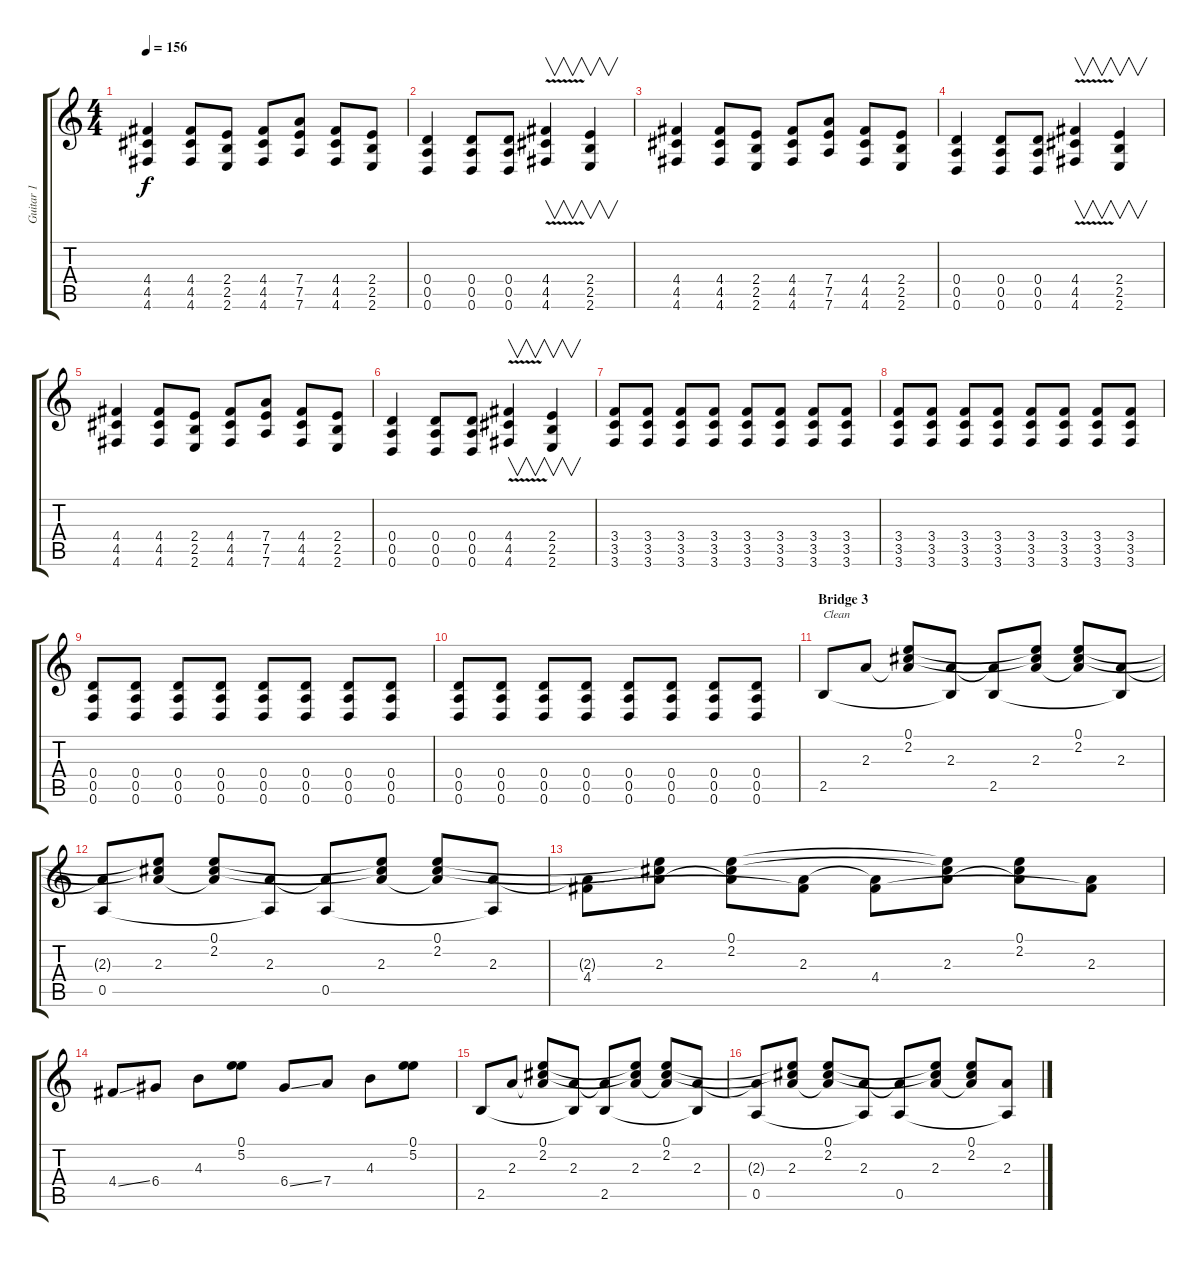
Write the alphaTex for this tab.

\track ("Guitar 1" "Guitar 1") {instrument electricguitarclean}
\staff {score tabs}
\tuning (E4 B3 G3 D3 A2 D2) {hide}
\ts (4 4)
\tempo 156
\clef g2
\ks c
(4.4 4.5 4.6).4{dy f} (4.4 4.5 4.6).8 (2.4 2.5 2.6).8 (4.4 4.5 4.6).8 (7.4 7.5 7.6).8 (4.4 4.5 4.6).8 (2.4 2.5 2.6).8 |
(0.4 0.5 0.6).4 (0.4 0.5 0.6).8 (0.4 0.5 0.6).8 (4.4{v} 4.5{v} 4.6{v}).4{v} (2.4 2.5 2.6).4{v} |
(4.4 4.5 4.6).4 (4.4 4.5 4.6).8 (2.4 2.5 2.6).8 (4.4 4.5 4.6).8 (7.4 7.5 7.6).8 (4.4 4.5 4.6).8 (2.4 2.5 2.6).8 |
(0.4 0.5 0.6).4 (0.4 0.5 0.6).8 (0.4 0.5 0.6).8 (4.4{v} 4.5{v} 4.6{v}).4{v} (2.4 2.5 2.6).4{v} |
(4.4 4.5 4.6).4 (4.4 4.5 4.6).8 (2.4 2.5 2.6).8 (4.4 4.5 4.6).8 (7.4 7.5 7.6).8 (4.4 4.5 4.6).8 (2.4 2.5 2.6).8 |
(0.4 0.5 0.6).4 (0.4 0.5 0.6).8 (0.4 0.5 0.6).8 (4.4{v} 4.5{v} 4.6{v}).4{v} (2.4 2.5 2.6).4{v} |
(3.4 3.5 3.6).8 (3.4 3.5 3.6).8 (3.4 3.5 3.6).8 (3.4 3.5 3.6).8 (3.4 3.5 3.6).8 (3.4 3.5 3.6).8 (3.4 3.5 3.6).8 (3.4 3.5 3.6).8 |
(3.4 3.5 3.6).8 (3.4 3.5 3.6).8 (3.4 3.5 3.6).8 (3.4 3.5 3.6).8 (3.4 3.5 3.6).8 (3.4 3.5 3.6).8 (3.4 3.5 3.6).8 (3.4 3.5 3.6).8 |
(0.4 0.5 0.6).8 (0.4 0.5 0.6).8 (0.4 0.5 0.6).8 (0.4 0.5 0.6).8 (0.4 0.5 0.6).8 (0.4 0.5 0.6).8 (0.4 0.5 0.6).8 (0.4 0.5 0.6).8 |
(0.4 0.5 0.6).8 (0.4 0.5 0.6).8 (0.4 0.5 0.6).8 (0.4 0.5 0.6).8 (0.4 0.5 0.6).8 (0.4 0.5 0.6).8 (0.4 0.5 0.6).8 (0.4 0.5 0.6).8 |
\section ("" "Bridge 3")
2.5.8{txt "Clean" instrument electricguitarclean} 2.3.8 (0.1 2.2 2.3{t}).8 (2.3 2.5{t}).8 (2.3{t} 2.5).8 (0.1{t} 2.2{t} 2.3).8 (0.1 2.2 2.3{t}).8 (2.3 2.5{t}).8 |
(2.3{t} 0.5).8 (0.1{t} 2.2{t} 2.3).8 (0.1 2.2 2.3{t}).8 (2.3 0.5{t}).8 (2.3{t} 0.5).8 (0.1{t} 2.2{t} 2.3).8 (0.1 2.2 2.3{t}).8 (2.3 0.5{t}).8 |
(2.3{t} 4.4).8 (0.1{t} 2.2{t} 2.3).8 (0.1 2.2 2.3{t}).8 (2.3 4.4{t}).8 (2.3{t} 4.4).8 (0.1{t} 2.2{t} 2.3).8 (0.1 2.2 2.3{t}).8 (2.3 4.4{t}).8 |
4.4{ss}.8 6.4.8 4.3.8 (0.1 5.2).8 6.4{ss}.8 7.4.8 4.3.8 (0.1 5.2).8 |
2.5.8 2.3.8 (0.1 2.2 2.3{t}).8 (2.3 2.5{t}).8 (2.3{t} 2.5).8 (0.1{t} 2.2{t} 2.3).8 (0.1 2.2 2.3{t}).8 (2.3 2.5{t}).8 |
(2.3{t} 0.5).8 (0.1{t} 2.2{t} 2.3).8 (0.1 2.2 2.3{t}).8 (2.3 0.5{t}).8 (2.3{t} 0.5).8 (0.1{t} 2.2{t} 2.3).8 (0.1 2.2 2.3{t}).8 (2.3 0.5{t}).8
